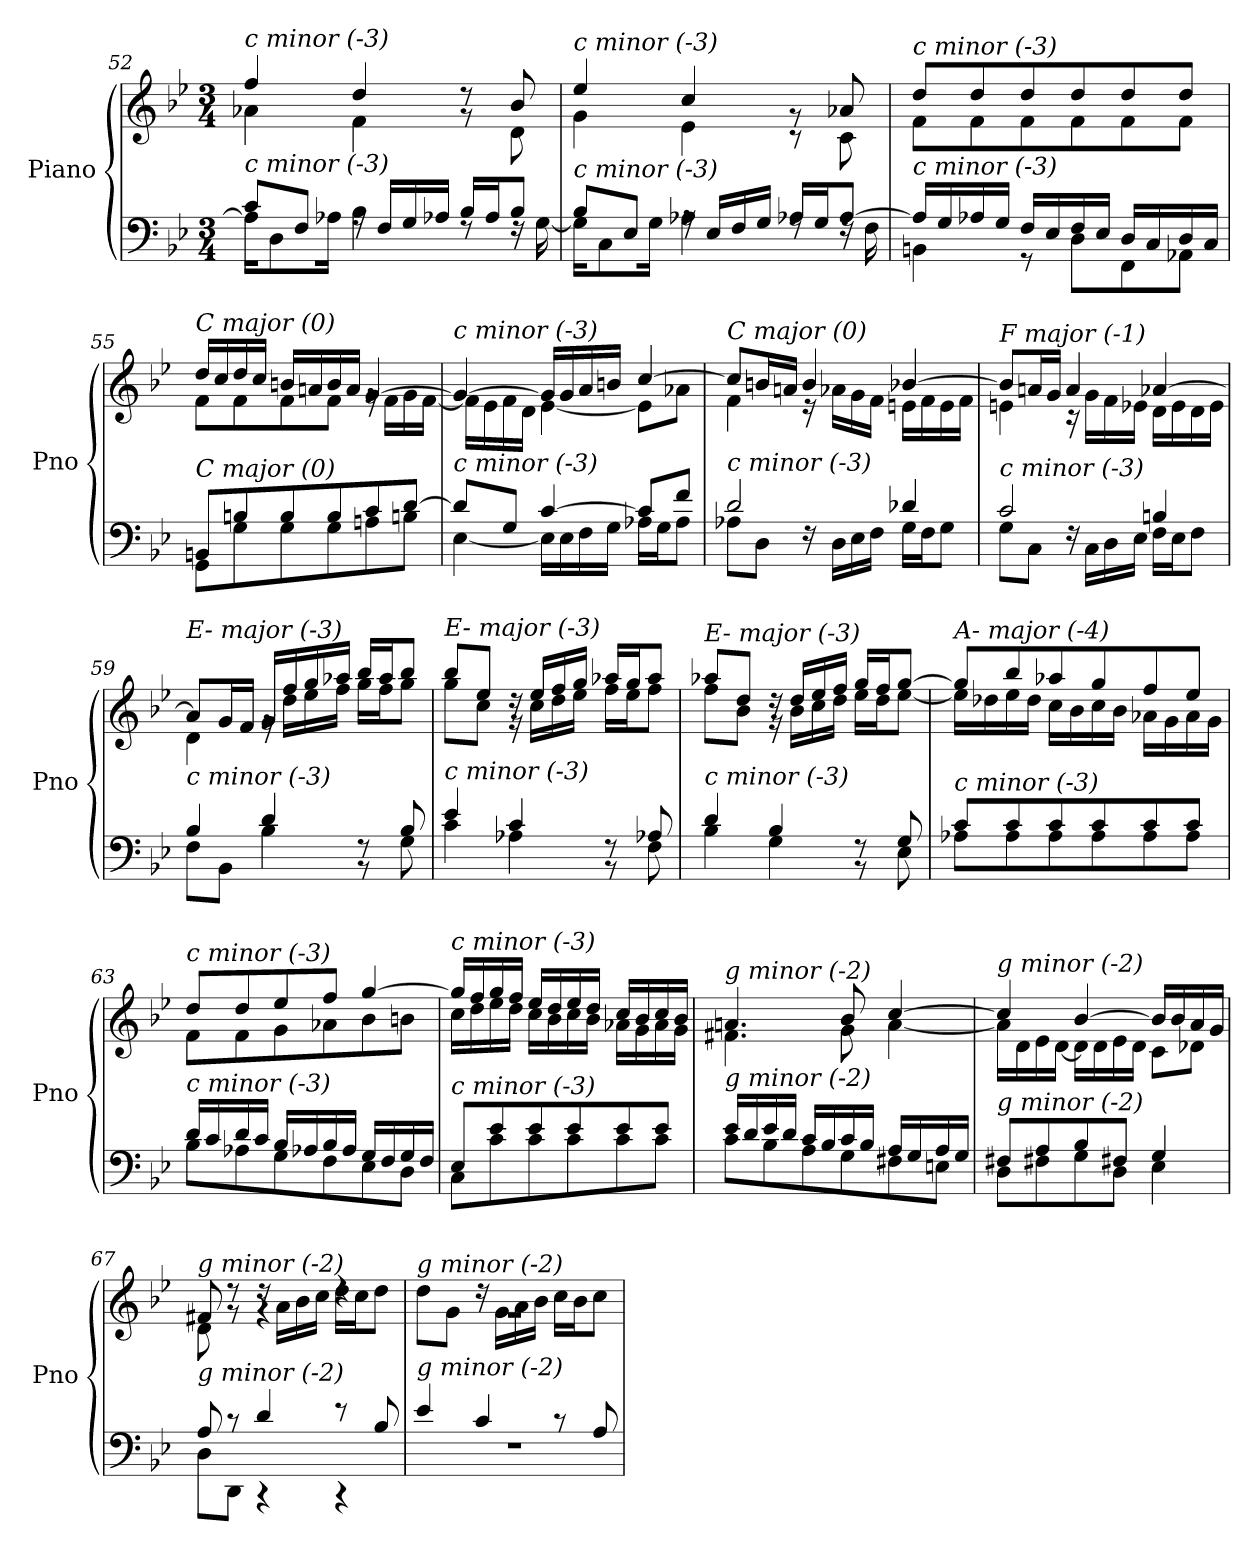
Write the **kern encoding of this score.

**kern	**kern
*part1	*part1
*staff2	*staff1
*I"Piano	*
*I'Pno	*
*clefF4	*clefG2
*k[b-e-]	*k[b-e-]
*M3/4	*M3/4
=52	=52
*^	*^
!	!	!LO:TX:i:t=c minor (-3)	!
!LO:TX:i:t=c minor (-3)	!	!	!
8c/L	16A-\KL]	4ff/	4a-X\
.	8D\	.	.
8F/J	.	.	.
.	16A-X\Jk	.	.
16rA	4B-\	4dd/	4f\
16F/LL	.	.	.
16G/	.	.	.
16A-X/JJ	.	.	.
16B-/LL	8rF	8rg	8rdd
16A-/J	.	.	.
8B-/J	16rF	8b-/	8d\
.	[16G\	.	.
=53	=53	=53	=53
!	!	!LO:TX:i:t=c minor (-3)	!
!LO:TX:i:t=c minor (-3)	!	!	!
8B-/L	16G\KL]	4ee-/	4g\
.	8C\	.	.
8E-/J	.	.	.
.	16G\Jk	.	.
16rA	4A-X\	4cc/	4e-\
16E-/LL	.	.	.
16F/	.	.	.
16G/JJ	.	.	.
16A-X/LL	8rF	8rg	8r
16G/J	.	.	.
[8A-/J	16rF	8a-X/	8c\
.	16F\	.	.
=54	=54	=54	=54
!	!	!LO:TX:i:t=c minor (-3)	!
!LO:TX:i:t=c minor (-3)	!	!	!
16A-/LL]	4BBn\	8dd/L	8f\L
16G/	.	.	.
16A-X/	.	8dd/	8f\
16G/JJ	.	.	.
16F/LL	8r	8dd/	8f\
16E-/	.	.	.
16F/	8D\L	8dd/	8f\
16E-/JJ	.	.	.
16D/LL	8FF\	8dd/	8f\
16C/	.	.	.
16D/	8AA-X\J	8dd/J	8f\J
16C/JJ	.	.	.
!!LO:LB:g=z	!!
=55	=55	=55	=55
!	!	!LO:TX:i:t=C major (0)	!
!LO:TX:i:t=C major (0)	!	!	!
8BBn/L	8GG\L	16dd/LL	8f\L
.	.	16cc/	.
8Bn/	8G\	16dd/	8f\
.	.	16cc/JJ	.
8B/	8G\	16bn/LL	8f\
.	.	16an/	.
8B/	8G\	16b/	8f\J
.	.	16a/JJ	.
8c/	8An\	[4g/	16rg
.	.	.	16f\LL
[8d/J	8Bn\J	.	16g\
.	.	.	[16f\JJ
=56	=56	=56	=56
!	!	!LO:TX:i:t=c minor (-3)	!
!LO:TX:i:t=c minor (-3)	!	!	!
8d/L]	[4E-\	4g/_	16f\LL]
.	.	.	16e-\
8G/J	.	.	16f\
.	.	.	16d\JJ
[4c/	16E-\LL]	16g/LL]	[4e-\
.	16E-\	16g/	.
.	16F\	16a/	.
.	16G\JJ	16bn/JJ	.
8c/L]	16A-X\LL	[4cc/	8e-\L]
.	16G\J	.	.
8f/J	8A-\J	.	8a-X\J
=57	=57	=57	=57
!	!	!LO:TX:i:t=C major (0)	!
!LO:TX:i:t=c minor (-3)	!	!	!
2d/	8A-X\L	8cc/L]	4f\
.	8D\J	16bn/L	.
.	.	16an/JJ	.
.	16rF	4b/	16r
.	16D\LL	.	16a-X\LL
.	16E-\	.	16g\
.	16F\JJ	.	16f\JJ
4d-X/	16G\LL	[4b-X/	16en\LL
.	16F\J	.	16f\
.	8G\J	.	16e\
.	.	.	16f\JJ
!!LO:PB:g=z	!!
=58	=58	=58	=58
!	!	!LO:TX:i:t=F major (-1)	!
!LO:TX:i:t=c minor (-3)	!	!	!
2c/	8G\L	8b-/L]	4en\
.	8C\J	16an/L	.
.	.	16g/JJ	.
.	16rF	4a/	16r
.	16C\LL	.	16g\LL
.	16D\	.	16f\
.	16E-\JJ	.	16e-X\JJ
4Bni/	16F\LL	[4a-X/	16d\LL
.	16E-\J	.	16e-\
.	8F\J	.	16d\
.	.	.	16e-\JJ
=59	=59	=59	=59
!	!	!LO:TX:i:t=E- major (-3)	!
!LO:TX:i:t=c minor (-3)	!	!	!
4B-/	8F\L	8a-/L]	4d\
.	8BB-\J	16g/L	.
.	.	16f/JJ	.
4d/	4B-\	16g/LL	16rg
.	.	16ff/	16dd\LL
.	.	16gg/	16ee-\
.	.	16aa-X/JJ	16ff\JJ
8rBB	8rF	16bb-/LL	16gg\LL
.	.	16aa-/J	16ff\J
8B-/	8G\	8bb-/J	8gg\J
=60	=60	=60	=60
!	!	!LO:TX:i:t=E- major (-3)	!
!LO:TX:i:t=c minor (-3)	!	!	!
4e-/	4c\	8bb-/L	8gg\L
.	.	8ee-/J	8cc\J
4c/	4A-X\	16rg	16rdd
.	.	16ee-/LL	16cc\LL
.	.	16ff/	16dd\
.	.	16gg/JJ	16ee-\JJ
8rBB	8rF	16aa-X/LL	16ff\LL
.	.	16gg/J	16ee-\J
8A-X/	8F\	8aa-/J	8ff\J
!!LO:LB:g=z	!!
=61	=61	=61	=61
!	!	!LO:TX:i:t=E- major (-3)	!
!LO:TX:i:t=c minor (-3)	!	!	!
4d/	4B-\	8aa-X/L	8ff\L
.	.	8dd/J	8b-\J
4B-/	4G\	16rg	16rdd
.	.	16dd/LL	16b-\LL
.	.	16ee-/	16cc\
.	.	16ff/JJ	16dd\JJ
8rBB	8rF	16gg/LL	16ee-\LL
.	.	16ff/J	16dd\J
8G/	8E-\	[8gg/J	[8ee-\J
=62	=62	=62	=62
!	!	!LO:TX:i:t=A- major (-4)	!
!LO:TX:i:t=c minor (-3)	!	!	!
8c/L	8A-X\L	8gg/L]	16ee-\LL]
.	.	.	16dd-X\
8c/	8A-\	8bb-/	16ee-\
.	.	.	16dd-\JJ
8c/	8A-\	8aa-X/	16cc\LL
.	.	.	16b-\
8c/	8A-\	8gg/	16cc\
.	.	.	16b-\JJ
8c/	8A-\	8ff/	16a-X\LL
.	.	.	16g\
8c/J	8A-\J	8ee-/J	16a-\
.	.	.	16g\JJ
=63	=63	=63	=63
!	!	!LO:TX:i:t=c minor (-3)	!
!LO:TX:i:t=c minor (-3)	!	!	!
16d/LL	8B-\L	8dd/L	8f\L
16c/	.	.	.
16d/	8A-X\	8dd/	8f\
16c/JJ	.	.	.
16B-/LL	8G\	8ee-/	8g\
16A-X/	.	.	.
16B-/	8F\	8ff/J	8a-X\
16A-/JJ	.	.	.
16G/LL	8E-\	[4gg/	8b-\
16F/	.	.	.
16G/	8D\J	.	8bn\J
16F/JJ	.	.	.
!!LO:LB:g=z	!!
=64	=64	=64	=64
!	!	!LO:TX:i:t=c minor (-3)	!
!LO:TX:i:t=c minor (-3)	!	!	!
8E-/L	8C\L	16gg/LL]	16cc\LL
.	.	16ff/	16dd\
8e-/	8c\	16gg/	16ee-\
.	.	16ff/JJ	16dd\JJ
8e-/	8c\	16ee-/LL	16cc\LL
.	.	16dd/	16b-\
8e-/	8c\	16ee-/	16cc\
.	.	16dd/JJ	16b-\JJ
8e-/	8c\	16cc/LL	16a-X\LL
.	.	16b-/	16g\
8e-/J	8c\J	16cc/	16a-\
.	.	16b-/JJ	16g\JJ
=65	=65	=65	=65
!	!	!LO:TX:i:t=g minor (-2)	!
!LO:TX:i:t=g minor (-2)	!	!	!
16e-/LL	8c\L	4.an/	4.f#X\
16d/	.	.	.
16e-/	8B-\	.	.
16d/JJ	.	.	.
16c/LL	8A\	.	.
16B-/	.	.	.
16c/	8G\	8b-/	8g\
16B-/JJ	.	.	.
16A/LL	8F#X\	[4cc/	[4a\
16G/	.	.	.
16A/	8En\J	.	.
16G/JJ	.	.	.
=66	=66	=66	=66
!	!	!LO:TX:i:t=g minor (-2)	!
!LO:TX:i:t=g minor (-2)	!	!	!
8F#X/L	8D\L	4cc/]	16a\LL]
.	.	.	16d\
8A/	8F#X\	.	16e-\
.	.	.	[16d\JJ
8B-/	8G\	[4b-/	16d\LL]
.	.	.	16d\
8F#X/J	8D\J	.	16e-\
.	.	.	16d\JJ
4G/	4E-\	16b-/LL]	8c\L
.	.	16b-/	.
.	.	16a/	8d-Xi\J
.	.	16g/JJ	.
!!LO:LB:g=z	!!
=67	=67	=67	=67
!	!	!LO:TX:i:t=g minor (-2)	!
!LO:TX:i:t=g minor (-2)	!	!	!
8A/	8D\L	8f#X/	8d\
8r	8DD\J	8rg	8rdd
4d/	4r	4rg	16rdd
.	.	.	16a\LL
.	.	.	16b-\
.	.	.	16cc\JJ
8r	4r	4rdd	16dd\LL
.	.	.	16cc\J
8B-/	.	.	8dd\J
=68	=68	=68	=68
!	!	!LO:TX:i:t=g minor (-2)	!
!LO:TX:i:t=g minor (-2)	!	!	!
4e-/	2.rF	2.rg	8dd\L
.	.	.	8g\J
4c/	.	.	16rdd
.	.	.	16g\LL
.	.	.	16a\
.	.	.	16b-\JJ
8r	.	.	16cc\LL
.	.	.	16b-\J
8A/	.	.	8cc\J
*v	*v	*	*
*	*v	*v
=	=
*-	*-
